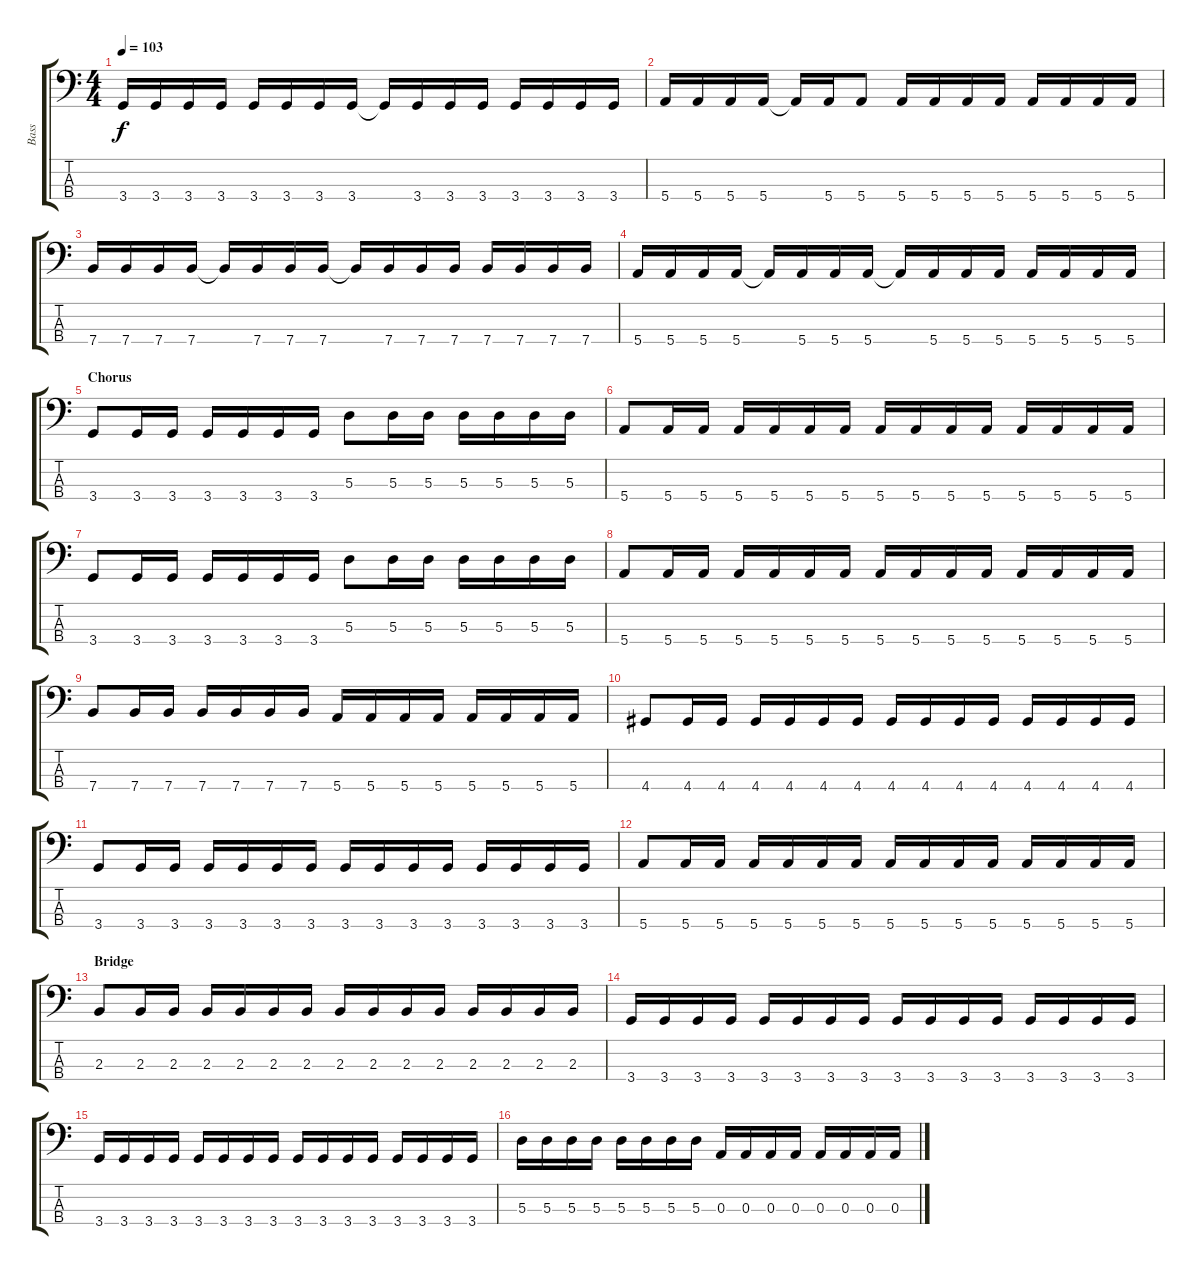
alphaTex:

\track ("Bass" "Bass") {instrument electricbasspick}
\staff {score tabs}
\tuning (G2 D2 A1 E1) {hide}
\ts (4 4)
\tempo 103
\clef f4
\ks c
3.4.16{dy f} 3.4.16 3.4.16 3.4.16 3.4.16 3.4.16 3.4.16 3.4.16 3.4{t}.16 3.4.16 3.4.16 3.4.16 3.4.16 3.4.16 3.4.16 3.4.16 |
5.4.16 5.4.16 5.4.16 5.4.16 5.4{t}.16 5.4.16 5.4.8 5.4.16 5.4.16 5.4.16 5.4.16 5.4.16 5.4.16 5.4.16 5.4.16 |
7.4.16 7.4.16 7.4.16 7.4.16 7.4{t}.16 7.4.16 7.4.16 7.4.16 7.4{t}.16 7.4.16 7.4.16 7.4.16 7.4.16 7.4.16 7.4.16 7.4.16 |
5.4.16 5.4.16 5.4.16 5.4.16 5.4{t}.16 5.4.16 5.4.16 5.4.16 5.4{t}.16 5.4.16 5.4.16 5.4.16 5.4.16 5.4.16 5.4.16 5.4.16 |
\section ("" "Chorus")
3.4.8 3.4.16 3.4.16 3.4.16 3.4.16 3.4.16 3.4.16 5.3.8 5.3.16 5.3.16 5.3.16 5.3.16 5.3.16 5.3.16 |
5.4.8 5.4.16 5.4.16 5.4.16 5.4.16 5.4.16 5.4.16 5.4.16 5.4.16 5.4.16 5.4.16 5.4.16 5.4.16 5.4.16 5.4.16 |
3.4.8 3.4.16 3.4.16 3.4.16 3.4.16 3.4.16 3.4.16 5.3.8 5.3.16 5.3.16 5.3.16 5.3.16 5.3.16 5.3.16 |
5.4.8 5.4.16 5.4.16 5.4.16 5.4.16 5.4.16 5.4.16 5.4.16 5.4.16 5.4.16 5.4.16 5.4.16 5.4.16 5.4.16 5.4.16 |
7.4.8 7.4.16 7.4.16 7.4.16 7.4.16 7.4.16 7.4.16 5.4.16 5.4.16 5.4.16 5.4.16 5.4.16 5.4.16 5.4.16 5.4.16 |
4.4.8 4.4.16 4.4.16 4.4.16 4.4.16 4.4.16 4.4.16 4.4.16 4.4.16 4.4.16 4.4.16 4.4.16 4.4.16 4.4.16 4.4.16 |
3.4.8 3.4.16 3.4.16 3.4.16 3.4.16 3.4.16 3.4.16 3.4.16 3.4.16 3.4.16 3.4.16 3.4.16 3.4.16 3.4.16 3.4.16 |
5.4.8 5.4.16 5.4.16 5.4.16 5.4.16 5.4.16 5.4.16 5.4.16 5.4.16 5.4.16 5.4.16 5.4.16 5.4.16 5.4.16 5.4.16 |
\section ("" "Bridge")
2.3.8 2.3.16 2.3.16 2.3.16 2.3.16 2.3.16 2.3.16 2.3.16 2.3.16 2.3.16 2.3.16 2.3.16 2.3.16 2.3.16 2.3.16 |
3.4.16 3.4.16 3.4.16 3.4.16 3.4.16 3.4.16 3.4.16 3.4.16 3.4.16 3.4.16 3.4.16 3.4.16 3.4.16 3.4.16 3.4.16 3.4.16 |
3.4.16 3.4.16 3.4.16 3.4.16 3.4.16 3.4.16 3.4.16 3.4.16 3.4.16 3.4.16 3.4.16 3.4.16 3.4.16 3.4.16 3.4.16 3.4.16 |
5.3.16 5.3.16 5.3.16 5.3.16 5.3.16 5.3.16 5.3.16 5.3.16 0.3.16 0.3.16 0.3.16 0.3.16 0.3.16 0.3.16 0.3.16 0.3.16
